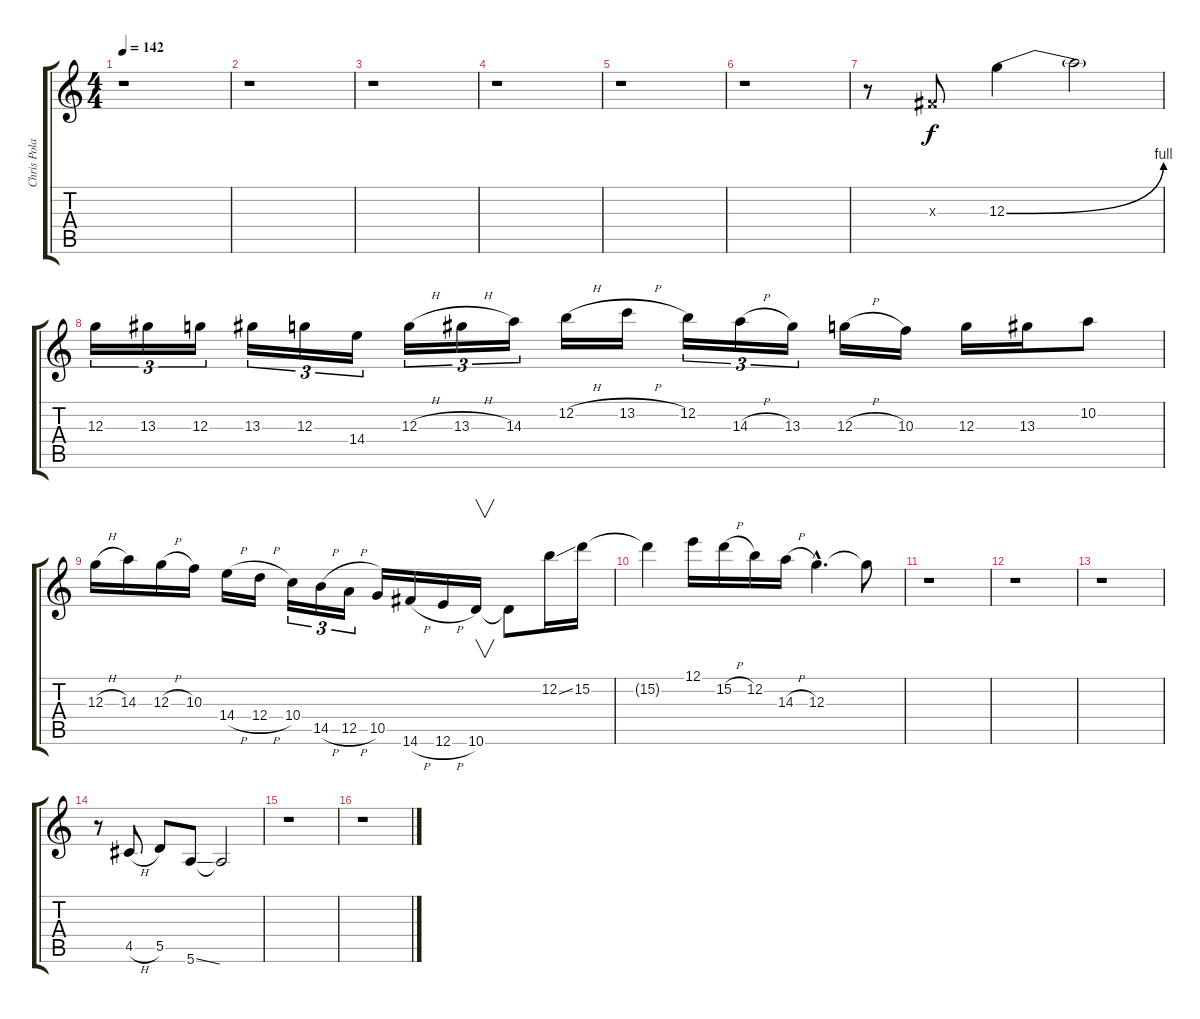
\track ("Chris Poland (Guitar)" "Chris Pola") {instrument distortionguitar}
\staff {score tabs}
\tuning (E4 B3 G3 D3 A2 E2) {hide}
\ts (4 4)
\tempo 142
\clef g2
\ks c
r.1{dy f} |
r.1 |
r.1 |
r.1 |
r.1 |
r.1 |
r.8 -1.3{x}.8 12.3{be (bend 0 0 60 4)}.4 12.3{t}.2 |
12.3.16{tu (3 2)} 13.3.16{tu (3 2)} 12.3.16{tu (3 2)} 13.3.16{tu (3 2)} 12.3.16{tu (3 2)} 14.4.16{tu (3 2)} 12.3{h}.16{tu (3 2)} 13.3{h}.16{tu (3 2)} 14.3.16{tu (3 2)} 12.2{h}.16 13.2{h}.16 12.2.16{tu (3 2)} 14.3{h}.16{tu (3 2)} 13.3.16{tu (3 2)} 12.3{h}.16 10.3.16 12.3.16 13.3.16 10.2.8 |
12.3{h}.16 14.3.16 12.3{h}.16 10.3.16 14.4{h}.16 12.4{h}.16 10.4.16{tu (3 2)} 14.5{h}.16{tu (3 2)} 12.5{h}.16{tu (3 2)} 10.5.16 14.6{h}.16 12.6{h}.16 10.6.16{v} 10.6{t}.8 12.2{ss}.16 15.2.16 |
15.2{t}.4 12.1.16 15.2{h}.16 12.2.16 14.3{h}.16 12.3{hac}.4{d} 12.3{t}.8 |
r.1 |
r.1 |
r.1 |
r.8 4.5{h}.8 5.5.8 5.6{ss}.8 5.6{t}.2 |
r.1 |
r.1
